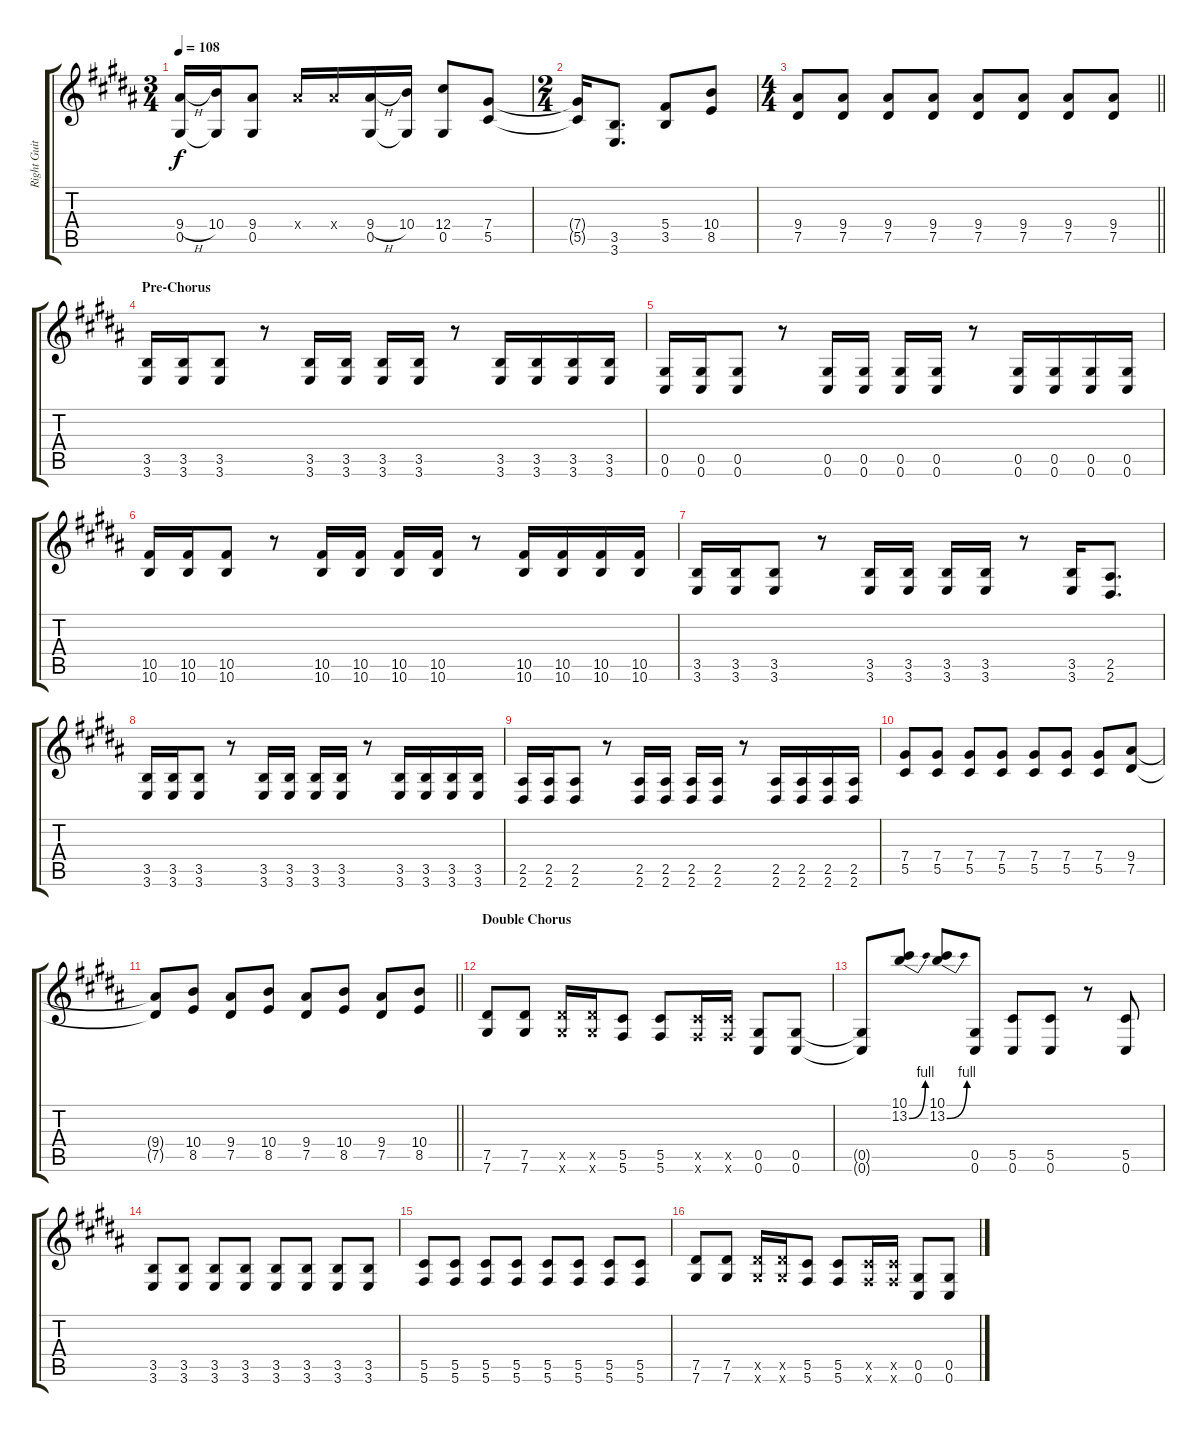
\track ("Right Guitar" "Right Guit") {instrument distortionguitar}
\staff {score tabs}
\tuning (Eb4 Bb3 Gb3 Db3 Ab2 Db2) {hide}
\ts (3 4)
\tempo 108
\clef g2
\ks b
(9.4{h} 0.5).16{dy f} (10.4 0.5{t}).16 (9.4 0.5).8 9.4{x}.16 9.4{x}.16 (9.4{h} 0.5).16 (10.4 0.5{t}).16 (12.4 0.5).8 (7.4 5.5).8 |
\ts (2 4)
(7.4{t} 5.5{t}).16 (3.5 3.6).8{d} (5.4 3.5).8 (10.4 8.5).8 |
\ts (4 4)
\barLineRight lightlight
(9.4 7.5).8 (9.4 7.5).8 (9.4 7.5).8 (9.4 7.5).8 (9.4 7.5).8 (9.4 7.5).8 (9.4 7.5).8 (9.4 7.5).8 |
\section ("" "Pre-Chorus")
(3.5 3.6).16 (3.5 3.6).16 (3.5 3.6).8 r.8 (3.5 3.6).16 (3.5 3.6).16 (3.5 3.6).16 (3.5 3.6).16 r.8 (3.5 3.6).16 (3.5 3.6).16 (3.5 3.6).16 (3.5 3.6).16 |
(0.5 0.6).16 (0.5 0.6).16 (0.5 0.6).8 r.8 (0.5 0.6).16 (0.5 0.6).16 (0.5 0.6).16 (0.5 0.6).16 r.8 (0.5 0.6).16 (0.5 0.6).16 (0.5 0.6).16 (0.5 0.6).16 |
(10.5 10.6).16 (10.5 10.6).16 (10.5 10.6).8 r.8 (10.5 10.6).16 (10.5 10.6).16 (10.5 10.6).16 (10.5 10.6).16 r.8 (10.5 10.6).16 (10.5 10.6).16 (10.5 10.6).16 (10.5 10.6).16 |
(3.5 3.6).16 (3.5 3.6).16 (3.5 3.6).8 r.8 (3.5 3.6).16 (3.5 3.6).16 (3.5 3.6).16 (3.5 3.6).16 r.8 (3.5 3.6).16 (2.5 2.6).8{d} |
(3.5 3.6).16 (3.5 3.6).16 (3.5 3.6).8 r.8 (3.5 3.6).16 (3.5 3.6).16 (3.5 3.6).16 (3.5 3.6).16 r.8 (3.5 3.6).16 (3.5 3.6).16 (3.5 3.6).16 (3.5 3.6).16 |
(2.5 2.6).16 (2.5 2.6).16 (2.5 2.6).8 r.8 (2.5 2.6).16 (2.5 2.6).16 (2.5 2.6).16 (2.5 2.6).16 r.8 (2.5 2.6).16 (2.5 2.6).16 (2.5 2.6).16 (2.5 2.6).16 |
(7.4 5.5).8 (7.4 5.5).8 (7.4 5.5).8 (7.4 5.5).8 (7.4 5.5).8 (7.4 5.5).8 (7.4 5.5).8 (9.4 7.5).8 |
\barLineRight lightlight
(9.4{t} 7.5{t}).8 (10.4 8.5).8 (9.4 7.5).8 (10.4 8.5).8 (9.4 7.5).8 (10.4 8.5).8 (9.4 7.5).8 (10.4 8.5).8 |
\section ("" "Double Chorus")
(7.5 7.6).8 (7.5 7.6).8 (7.5{x} 7.6{x}).16 (7.5{x} 7.6{x}).16 (5.5 5.6).8 (5.5 5.6).8 (5.5{x} 5.6{x}).16 (5.5{x} 5.6{x}).16 (0.5 0.6).8 (0.5 0.6).8 |
(0.5{t} 0.6{t}).8 (10.1 13.2{be (bend 0 0 60 4)}).8 (10.1 13.2{be (bend 0 0 60 4)}).8 (0.5 0.6).8 (5.5 0.6).8 (5.5 0.6).8 r.8 (5.5 0.6).8 |
(3.5 3.6).8 (3.5 3.6).8 (3.5 3.6).8 (3.5 3.6).8 (3.5 3.6).8 (3.5 3.6).8 (3.5 3.6).8 (3.5 3.6).8 |
(5.5 5.6).8 (5.5 5.6).8 (5.5 5.6).8 (5.5 5.6).8 (5.5 5.6).8 (5.5 5.6).8 (5.5 5.6).8 (5.5 5.6).8 |
(7.5 7.6).8 (7.5 7.6).8 (7.5{x} 7.6{x}).16 (7.5{x} 7.6{x}).16 (5.5 5.6).8 (5.5 5.6).8 (5.5{x} 5.6{x}).16 (5.5{x} 5.6{x}).16 (0.5 0.6).8 (0.5 0.6).8
